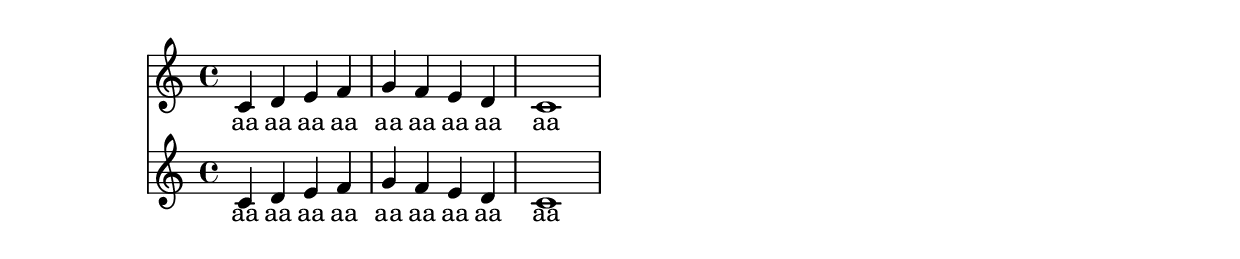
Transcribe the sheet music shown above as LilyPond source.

% DO NOT EDIT this file manually; it is automatically
% generated from Documentation/snippets/new
% Make any changes in Documentation/snippets/new/
% and then run scripts/auxiliar/makelsr.py
%
% This file is in the public domain.
%% Note: this file works from version 2.13.42
\version "2.13.42"

\header {
%% Translation of GIT committish: fa19277d20f8ab0397c560eb0e7b814bd804ecec
  texidoces = "
Este fragmento de código muestra cómo situar la línea de base de la
letra más cerca del pentagrama.

"
  doctitlees = "Ajuste del especiado vertical de la letra"


%% Translation of GIT committish: 9a65042d49324f2e3dff18c4b0858def81232eea
  texidocfr = "
Cet extrait illustre la manière de rapprocher la ligne de paroles
de la portée.

"
  doctitlefr = "Ajustement de l'espacement vertical des paroles"


  lsrtags = "text, vocal-music, spacing"
  texidoc = "
This snippet shows how to bring the lyrics line closer to the staff.

"
  doctitle = "Adjusting lyrics vertical spacing"
} % begin verbatim


% Default layout:
<<
  \new Staff \new Voice = melody \relative c' {
    c4 d e f
    g4 f e d
    c1
  }
  \new Lyrics \lyricsto melody { aa aa aa aa aa aa aa aa aa }

  % Reducing the minimum space below the staff and above the lyrics:
  \new Staff {
    \new Voice = melody \relative c' {
      c4 d e f
      g4 f e d
      c1
    }
  }
  \new Lyrics \with {
    \override VerticalAxisGroup #'nonstaff-relatedstaff-spacing = #'((basic-distance . 1))
  }
  \lyricsto melody { aa aa aa aa aa aa aa aa aa }
>>
